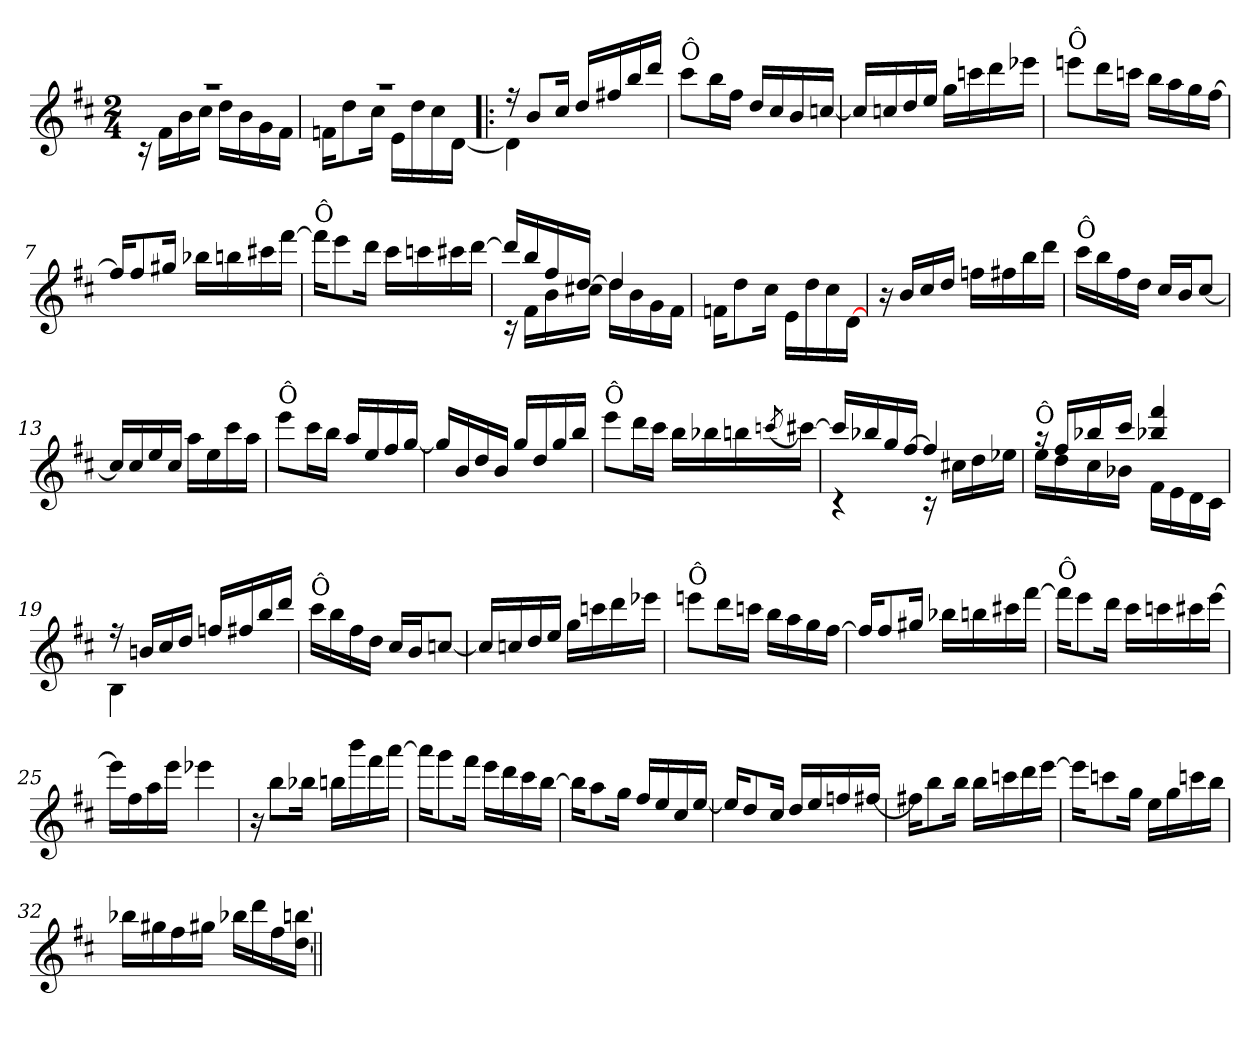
**kern
*part1
*staff1
*clefG2
*k[f#c#]
*D:
*M2/4
=1
*^
2r	16rc
.	16f#!\LL
.	16b!\
.	16cc#!\JJ
.	16dd!\LL
.	16b!\
.	16g!\
.	16f#!\JJ
=2	=2
2r	16fn!\KL
.	8dd!\
.	16cc#!\Jk
.	16e!\LL
.	16dd!\
.	16cc#!\
.	[<16d!\JJ
=3!|:	=3!|:
16r	4d!\]
8b/L	.
16cc#/Jk	.
16dd/LL	4ryy
16ff#X/	.
16bb/	.
16ddd/JJ	.
*v	*v
=4
!LO:TX:a:t=Ô
8ccc#\L
16bb\L
16ff#\JJ
16dd/LL
16cc#/
16b/
[16ccn/JJ
!!LO:LB:g=z
=5
16ccn/LL]
16cc/
16dd/
16ee/JJ
16gg\LL
16cccn\
16ddd\
16eee-X\JJ
=6
!LO:TX:a:t=Ô
8eeen\L
16ddd\L
16cccn\JJ
16bb\LL
16aa\
16gg\
[16ff#\JJ
=7
16ff#/KL]
8ff#/
16gg#X/Jk
16bb-X\LL
16bbn\
16ccc#X\
[16fff#\JJ
=8
!LO:TX:a:t=Ô
16fff#\KL]
8eee\
16ddd\Jk
16ccc#\LL
16cccn\
16ccc#X\
[16ddd\JJ
!!LO:LB:g=z
=9
*^
16ddd/LL]	16rc
16bb/	16f#!\LL
16ff#/	16b!\
[>16dd/JJ	16cc#X!\JJ
4dd/]	16dd!\LL
.	16b!\
.	16g!\
.	16f#!\JJ
=10	=10
4raayy	16fn!\KL
.	8dd!\
.	16cc#!\Jk
4raayy	16e!\LL
.	16dd!\
.	16cc#!\
.	[<16d!\JJ
*v	*v
=11
16r
16b/LL
16cc#/
16dd/JJ
16ffn\LL
16ff#X\
16bb\
16ddd\JJ
=12
!LO:TX:a:t=Ô
16ccc#\LL
16bb\
16ff#\
16dd\JJ
16cc#/LL
16b/J
[8cc#/J
!!LO:LB:g=z
=13
16cc#/LL]
16cc#/
16ee/
16cc#/JJ
16aa\LL
16ee\
16ccc#\
16aa\JJ
=14
!LO:TX:a:t=Ô
8eee\L
16ccc#\L
16bb\JJ
16aa/LL
16ee/
16ff#/
[16gg/JJ
=15
16gg/LL]
16b/
16dd/
16b/JJ
16gg/LL
16dd/
16gg/
16bb/JJ
=16
!LO:TX:a:t=Ô
8eee\L
16ddd\L
16ccc#\JJ
16bb\LL
16bb-X\
16bbn\
(<8qcccn/
[16ccc#X\JJ)
!!LO:LB:g=z
=17
*^
16ccc#/LL]	4rc
16bb-X/	.
16gg/	.
[>16ff#/JJ	.
4ff#/]	16rc
.	16cc#X!\LL
.	16dd!\
.	16ee-X!\JJ
=18	=18
!LO:TX:a:t=Ô	!
16raa	16ee!\LL
16ff#/LL	16dd!\
16bb-X/	16cc#!\
16ccc#/JJ	16b-X!\JJ
4bb-X/ 4fff#/	16f#!\LL
.	16e!\
.	16d!\
.	16c#!\JJ
=19	=19
16r	4B!\
16bn/LL	.
16cc#/	.
16dd/JJ	.
16ffn/LL	4ryy
16ff#X/	.
16bb/	.
16ddd/JJ	.
*v	*v
=20
!LO:TX:a:t=Ô
16ccc#\LL
16bb\
16ff#\
16dd\JJ
16cc#/LL
16b/J
[8ccn/J
!!LO:LB:g=z
=21
16ccn/LL]
16cc/
16dd/
16ee/JJ
16gg\LL
16cccn\
16ddd\
16eee-X\JJ
=22
!LO:TX:a:t=Ô
8eeen\L
16ddd\L
16cccn\JJ
16bb\LL
16aa\
16gg\
[16ff#\JJ
=23
16ff#/KL]
8ff#/
16gg#X/Jk
16bb-X\LL
16bbn\
16ccc#X\
[16fff#\JJ
=24
!LO:TX:a:t=Ô
16fff#\KL]
8eee\
16ddd\Jk
16ccc#\LL
16cccn\
16ccc#X\
[16eee\JJ
!!LO:LB:g=z
=25
16eee\LL]
16ff#\
16aa\
16eee\JJ
4eee-X\
=26
16r
8bb\L
16bb-X\Jk
16bbn\LL
16bbb\
16fff#\
[16aaa\JJ
=27
16aaa\KL]
8ggg\
16fff#\Jk
16eee\LL
16ddd\
16ccc#\
[16bb\JJ
=28
16bb\KL]
8aa\
16gg\Jk
16ff#/LL
16ee/
16cc#/
[16ee/JJ
!!LO:LB:g=z
=29
16ee/KL]
8dd/
16cc#/Jk
16dd/LL
16ee/
16ffn/
[16ff#X/JJ
=30
16ff#X\KL]
8bb\
16bb\Jk
16bb\LL
16cccn\
16ddd\
[16eee\JJ
=31
16eee\KL]
8cccn\
16gg\Jk
16ee\LL
16gg\
16cccn\
16bb\JJ
=32
16bb-X\LL
16gg#X\
16ff#\
16gg#X\JJ
16bb-X\LL
16ddd\
16ff#\
[16dd\ [16bbn\JJ
=||
*-
